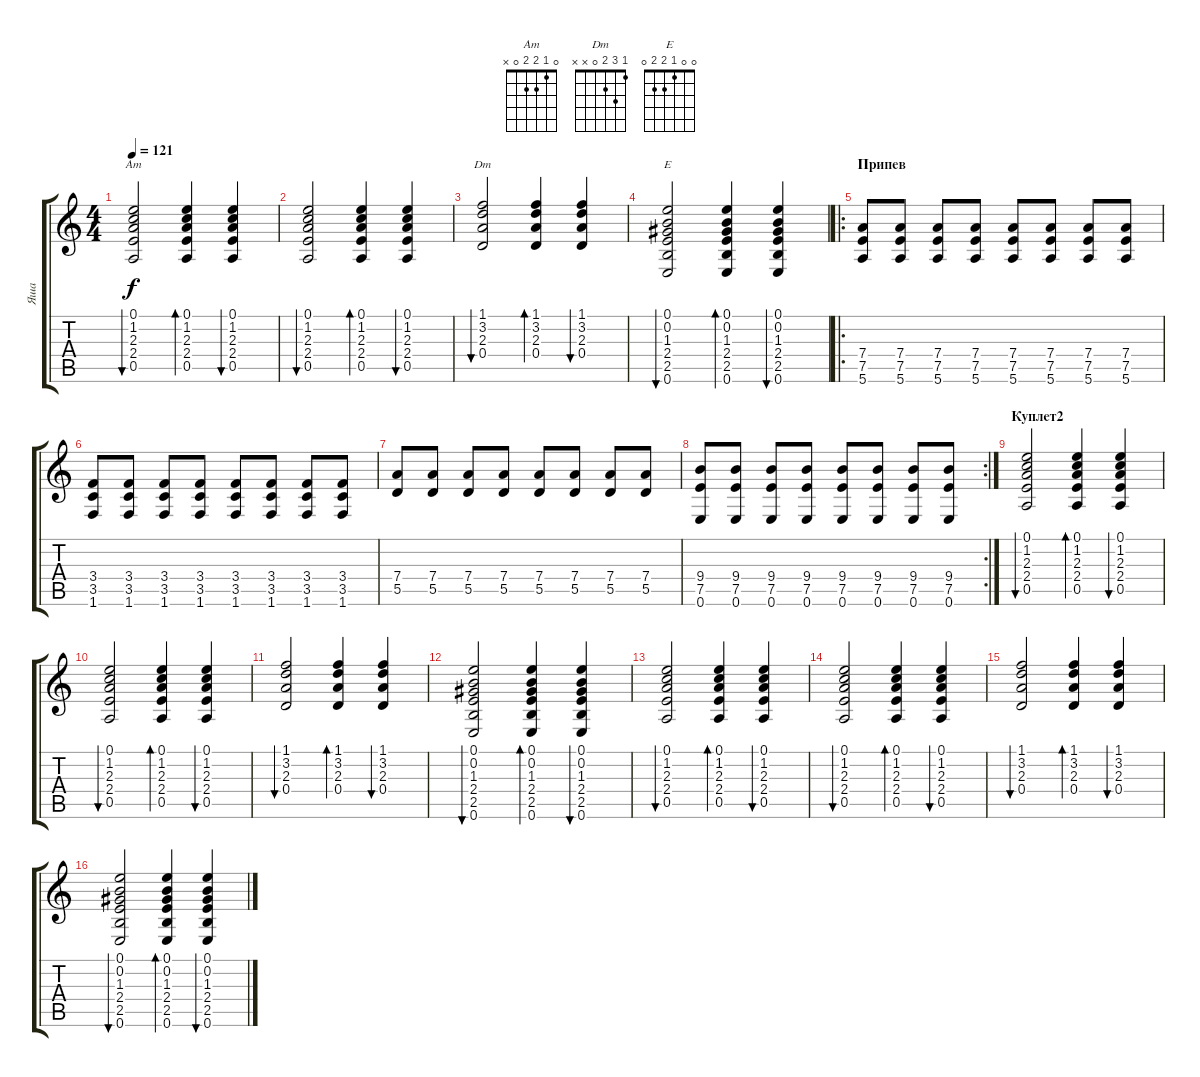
\track ("Яша" "Яша") {instrument acousticguitarnylon}
\staff {score tabs}
\tuning (E4 B3 G3 D3 A2 E2) {hide}
\chord ("Am" 0 1 2 2 0 x)
\chord ("Dm" 1 3 2 0 x x)
\chord ("E" 0 0 1 2 2 0)
\ts (4 4)
\tempo 121
\clef g2
\ks c
(0.1 1.2 2.3 2.4 0.5).2{bu 60 ch "Am" dy f} (0.1 1.2 2.3 2.4 0.5).4{bd 60} (0.1 1.2 2.3 2.4 0.5).4{bu 60} |
(0.1 1.2 2.3 2.4 0.5).2{bu 60} (0.1 1.2 2.3 2.4 0.5).4{bd 60} (0.1 1.2 2.3 2.4 0.5).4{bu 60} |
(1.1 3.2 2.3 0.4).2{bu 60 ch "Dm"} (1.1 3.2 2.3 0.4).4{bd 60} (1.1 3.2 2.3 0.4).4{bu 60} |
(0.1 0.2 1.3 2.4 2.5 0.6).2{bu 60 ch "E"} (0.1 0.2 1.3 2.4 2.5 0.6).4{bd 60} (0.1 0.2 1.3 2.4 2.5 0.6).4{bu 60} |
\ro
\section ("" "Припев")
(7.4 7.5 5.6).8{volume 6 instrument overdrivenguitar} (7.4 7.5 5.6).8 (7.4 7.5 5.6).8 (7.4 7.5 5.6).8 (7.4 7.5 5.6).8 (7.4 7.5 5.6).8 (7.4 7.5 5.6).8 (7.4 7.5 5.6).8 |
(3.4 3.5 1.6).8 (3.4 3.5 1.6).8 (3.4 3.5 1.6).8 (3.4 3.5 1.6).8 (3.4 3.5 1.6).8 (3.4 3.5 1.6).8 (3.4 3.5 1.6).8 (3.4 3.5 1.6).8 |
(7.4 5.5).8 (7.4 5.5).8 (7.4 5.5).8 (7.4 5.5).8 (7.4 5.5).8 (7.4 5.5).8 (7.4 5.5).8 (7.4 5.5).8 |
\rc 2
(9.4 7.5 0.6).8 (9.4 7.5 0.6).8 (9.4 7.5 0.6).8 (9.4 7.5 0.6).8 (9.4 7.5 0.6).8 (9.4 7.5 0.6).8 (9.4 7.5 0.6).8 (9.4 7.5 0.6).8 |
\section ("" "Куплет2")
(0.1 1.2 2.3 2.4 0.5).2{bu 60 volume 8 instrument acousticguitarnylon} (0.1 1.2 2.3 2.4 0.5).4{bd 60} (0.1 1.2 2.3 2.4 0.5).4{bu 60} |
(0.1 1.2 2.3 2.4 0.5).2{bu 60} (0.1 1.2 2.3 2.4 0.5).4{bd 60} (0.1 1.2 2.3 2.4 0.5).4{bu 60} |
(1.1 3.2 2.3 0.4).2{bu 60} (1.1 3.2 2.3 0.4).4{bd 60} (1.1 3.2 2.3 0.4).4{bu 60} |
(0.1 0.2 1.3 2.4 2.5 0.6).2{bu 60} (0.1 0.2 1.3 2.4 2.5 0.6).4{bd 60} (0.1 0.2 1.3 2.4 2.5 0.6).4{bu 60} |
(0.1 1.2 2.3 2.4 0.5).2{bu 60} (0.1 1.2 2.3 2.4 0.5).4{bd 60} (0.1 1.2 2.3 2.4 0.5).4{bu 60} |
(0.1 1.2 2.3 2.4 0.5).2{bu 60} (0.1 1.2 2.3 2.4 0.5).4{bd 60} (0.1 1.2 2.3 2.4 0.5).4{bu 60} |
(1.1 3.2 2.3 0.4).2{bu 60} (1.1 3.2 2.3 0.4).4{bd 60} (1.1 3.2 2.3 0.4).4{bu 60} |
(0.1 0.2 1.3 2.4 2.5 0.6).2{bu 60} (0.1 0.2 1.3 2.4 2.5 0.6).4{bd 60} (0.1 0.2 1.3 2.4 2.5 0.6).4{bu 60}
